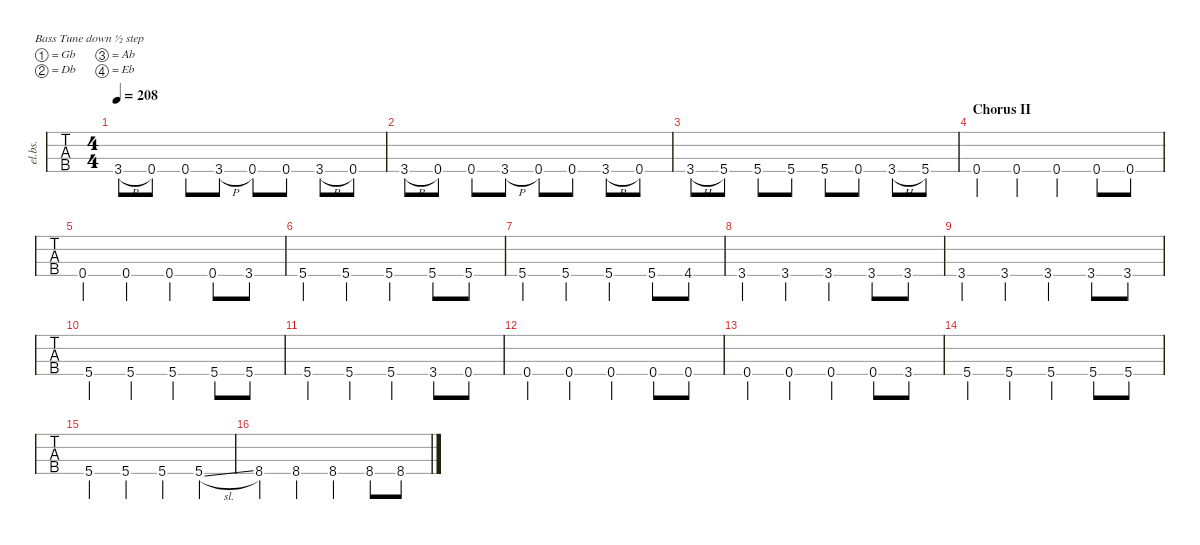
\defaultSystemsLayout 4
\hideDynamics
\bracketExtendMode nobrackets
\otherSystemsTrackNameOrientation horizontal
\track ("Bass" "el.bs.") {multiBarRest instrument electricbassfinger}
\staff {tabs}
\tuning (Gb2 Db2 Ab1 Eb1)
\ts (4 4)
\tempo 208
\clef f4
\ks c
3.4{h acc #}.8{dy f} 0.4{acc #}.8 0.4{acc #}.8 3.4{h acc #}.8 0.4{acc #}.8 0.4{acc #}.8 3.4{h acc #}.8 0.4{acc #}.8 |
3.4{h acc #}.8 0.4{acc #}.8 0.4{acc #}.8 3.4{h acc #}.8 0.4{acc #}.8 0.4{acc #}.8 3.4{h acc #}.8 0.4{acc #}.8 |
3.4{h acc #}.8 5.4{acc #}.8 5.4{acc #}.8 5.4{acc #}.8 5.4{acc #}.8 0.4{acc #}.8 3.4{h acc #}.8 5.4{acc #}.8 |
\section ("" "Chorus II")
0.4{acc #}.4 0.4{acc #}.4 0.4{acc #}.4 0.4{acc #}.8 0.4{acc #}.8 |
0.4{acc #}.4 0.4{acc #}.4 0.4{acc #}.4 0.4{acc #}.8 3.4{acc #}.8 |
5.4{acc #}.4 5.4{acc #}.4 5.4{acc #}.4 5.4{acc #}.8 5.4{acc #}.8 |
5.4{acc #}.4 5.4{acc #}.4 5.4{acc #}.4 5.4{acc #}.8 4.4.8 |
3.4{acc #}.4 3.4{acc #}.4 3.4{acc #}.4 3.4{acc #}.8 3.4{acc #}.8 |
3.4{acc #}.4 3.4{acc #}.4 3.4{acc #}.4 3.4{acc #}.8 3.4{acc #}.8 |
5.4{acc #}.4 5.4{acc #}.4 5.4{acc #}.4 5.4{acc #}.8 5.4{acc #}.8 |
5.4{acc #}.4 5.4{acc #}.4 5.4{acc #}.4 3.4{acc #}.8 0.4{acc #}.8 |
0.4{acc #}.4 0.4{acc #}.4 0.4{acc #}.4 0.4{acc #}.8 0.4{acc #}.8 |
0.4{acc #}.4 0.4{acc #}.4 0.4{acc #}.4 0.4{acc #}.8 3.4{acc #}.8 |
5.4{acc #}.4 5.4{acc #}.4 5.4{acc #}.4 5.4{acc #}.8 5.4{acc #}.8 |
5.4{acc #}.4 5.4{acc #}.4 5.4{acc #}.4 5.4{sl acc #}.4 |
8.4.4 8.4.4 8.4.4 8.4.8 8.4.8
